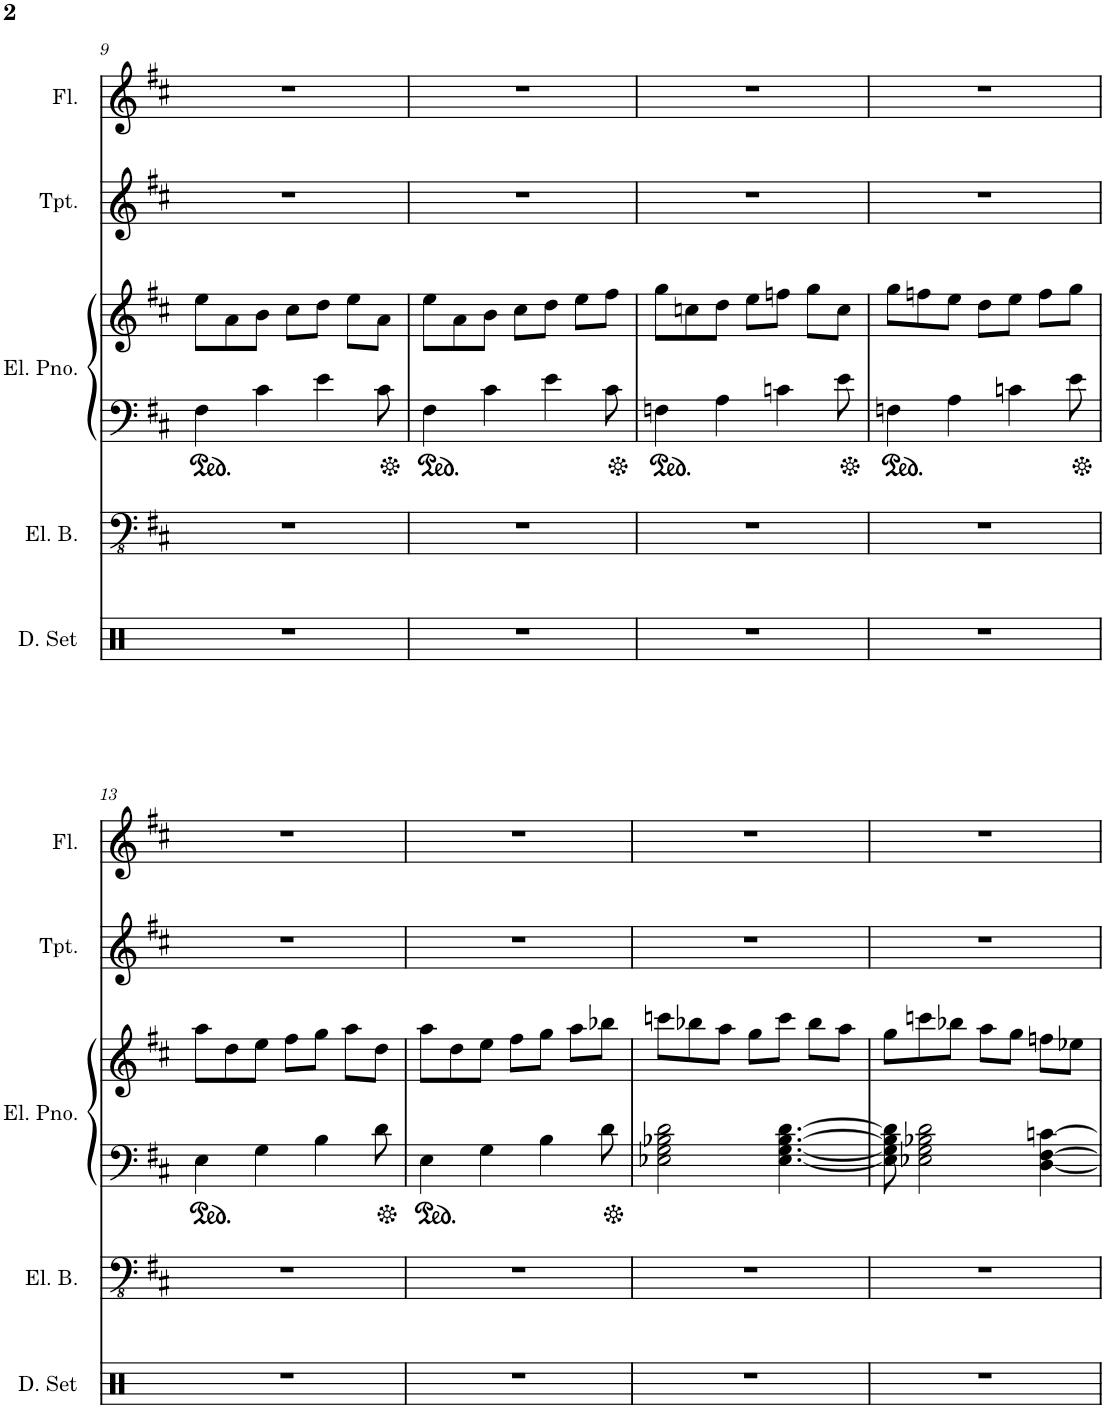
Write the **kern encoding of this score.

**kern	**kern	**kern	**kern	**kern	**kern
*part5	*part4	*part3	*part3	*part2	*part1
*staff6	*staff5	*staff4	*staff3	*staff2	*staff1
*I"Drumset	*I"Electric Bass	*I"Electric Piano	*	*I"Trumpet	*I"Flute
*I'D. Set	*I'El. B.	*I'El. Pno.	*	*I'Tpt.	*I'Fl.
!!LO:PB:g=z
*clefX	*clefFv4	*clefF4	*clefG2	*clefG2	*clefG2
*	*	*	*	*Trd1c2	*
*k[]	*k[f#c#]	*k[f#c#]	*k[f#c#]	*k[f#c#]	*k[f#c#]
*M7/8	*M7/8	*M7/8	*M7/8	*M7/8	*M7/8
=9	=9	=9	=9	=9	=9
2..r	2..r	4F#\	8ee\L	2..r	2..r
.	.	.	8a\	.	.
.	.	4c#\	8b\J	.	.
.	.	.	8cc#\L	.	.
.	.	4e\	8dd\J	.	.
.	.	.	8ee\L	.	.
.	.	8c#\	8a\J	.	.
=10	=10	=10	=10	=10	=10
2..r	2..r	4F#\	8ee\L	2..r	2..r
.	.	.	8a\	.	.
.	.	4c#\	8b\J	.	.
.	.	.	8cc#\L	.	.
.	.	4e\	8dd\J	.	.
.	.	.	8ee\L	.	.
.	.	8c#\	8ff#\J	.	.
=11	=11	=11	=11	=11	=11
2..r	2..r	4Fn\	8gg\L	2..r	2..r
.	.	.	8ccn\	.	.
.	.	4A\	8dd\J	.	.
.	.	.	8ee\L	.	.
.	.	4cn\	8ffn\J	.	.
.	.	.	8gg\L	.	.
.	.	8e\	8cc\J	.	.
=12	=12	=12	=12	=12	=12
2..r	2..r	4Fn\	8gg\L	2..r	2..r
.	.	.	8ffn\	.	.
.	.	4A\	8ee\J	.	.
.	.	.	8dd\L	.	.
.	.	4cn\	8ee\J	.	.
.	.	.	8ff\L	.	.
.	.	8e\	8gg\J	.	.
!!LO:LB:g=z
=13	=13	=13	=13	=13	=13
2..r	2..r	4E\	8aa\L	2..r	2..r
.	.	.	8dd\	.	.
.	.	4G\	8ee\J	.	.
.	.	.	8ff#\L	.	.
.	.	4B\	8gg\J	.	.
.	.	.	8aa\L	.	.
.	.	8d\	8dd\J	.	.
=14	=14	=14	=14	=14	=14
2..r	2..r	4E\	8aa\L	2..r	2..r
.	.	.	8dd\	.	.
.	.	4G\	8ee\J	.	.
.	.	.	8ff#\L	.	.
.	.	4B\	8gg\J	.	.
.	.	.	8aa\L	.	.
.	.	8d\	8bb-X\J	.	.
=15	=15	=15	=15	=15	=15
2..r	2..r	2E-X\ 2G\ 2B-X\ 2d\	8cccn\L	2..r	2..r
.	.	.	8bb-X\	.	.
.	.	.	8aa\J	.	.
.	.	.	8gg\L	.	.
.	.	[4.E-\ [4.G\ [4.B-\ [4.d\	8ccc\J	.	.
.	.	.	8bb-\L	.	.
.	.	.	8aa\J	.	.
=16	=16	=16	=16	=16	=16
2..r	2..r	8E-\] 8G\] 8B-\] 8d\]	8gg\L	2..r	2..r
.	.	2E-X\ 2G\ 2B-X\ 2d\	8cccn\	.	.
.	.	.	8bb-X\J	.	.
.	.	.	8aa\L	.	.
.	.	.	8gg\J	.	.
.	.	[4D\ [4F#\ [4cn\	8ffn\L	.	.
.	.	.	8ee-X\J	.	.
=	=	=	=	=	=
*-	*-	*-	*-	*-	*-
